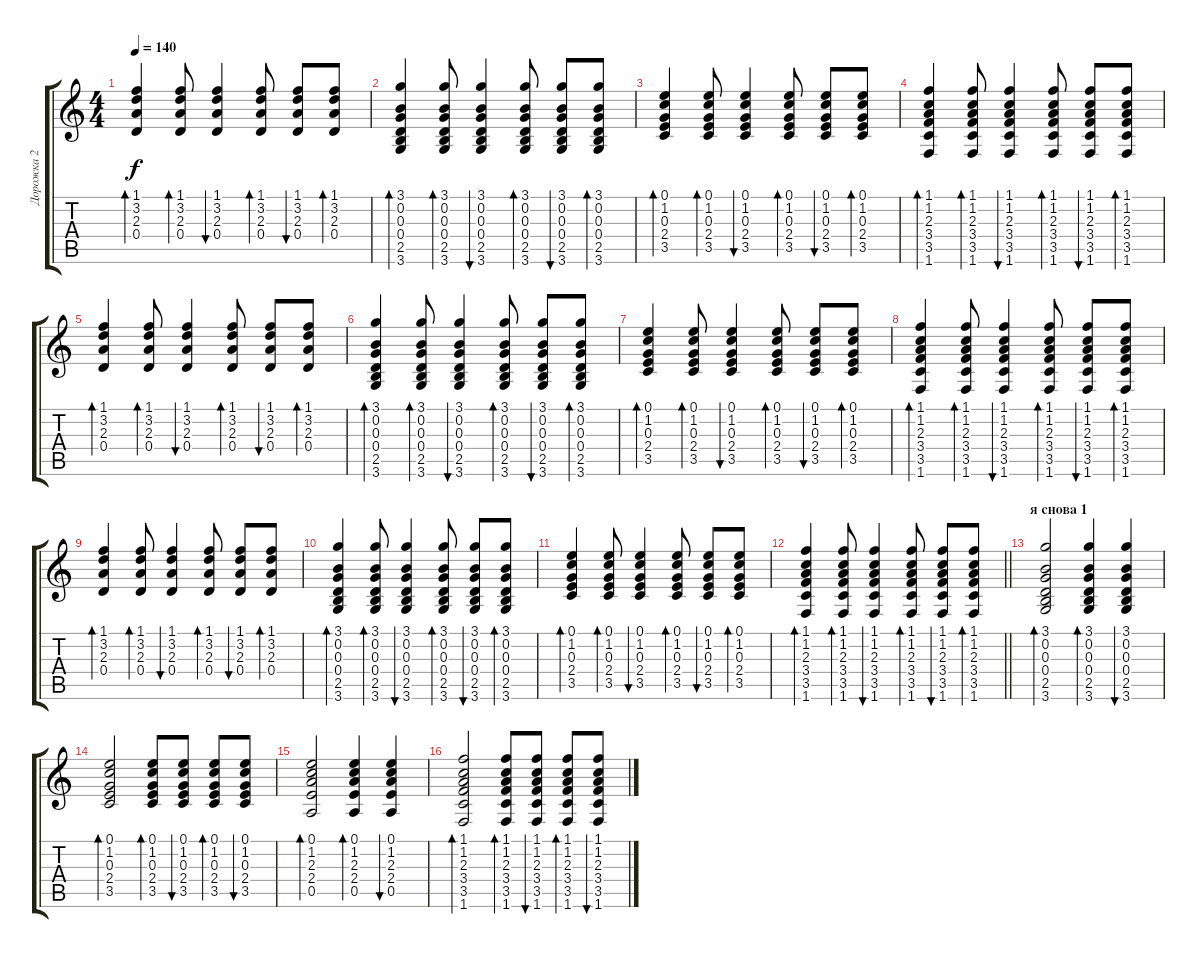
\track ("Дорожка 2" "Дорожка 2") {instrument acousticguitarsteel}
\staff {score tabs}
\tuning (E4 B3 G3 D3 A2 E2) {hide}
\ts (4 4)
\tempo 140
\clef g2
\ks c
(1.1 3.2 2.3 0.4).4{bd 60 dy f} (1.1 3.2 2.3 0.4).8{bd 60} (1.1 3.2 2.3 0.4).4{bu 60} (1.1 3.2 2.3 0.4).8{bd 60} (1.1 3.2 2.3 0.4).8{bu 60} (1.1 3.2 2.3 0.4).8{bd 60} |
(3.1 0.2 0.3 0.4 2.5 3.6).4{bd 60} (3.1 0.2 0.3 0.4 2.5 3.6).8{bd 60} (3.1 0.2 0.3 0.4 2.5 3.6).4{bu 60} (3.1 0.2 0.3 0.4 2.5 3.6).8{bd 60} (3.1 0.2 0.3 0.4 2.5 3.6).8{bu 60} (3.1 0.2 0.3 0.4 2.5 3.6).8{bd 60} |
(0.1 1.2 0.3 2.4 3.5).4{bd 60} (0.1 1.2 0.3 2.4 3.5).8{bd 60} (0.1 1.2 0.3 2.4 3.5).4{bu 60} (0.1 1.2 0.3 2.4 3.5).8{bd 60} (0.1 1.2 0.3 2.4 3.5).8{bu 60} (0.1 1.2 0.3 2.4 3.5).8{bd 60} |
(1.1 1.2 2.3 3.4 3.5 1.6).4{bd 60} (1.1 1.2 2.3 3.4 3.5 1.6).8{bd 60} (1.1 1.2 2.3 3.4 3.5 1.6).4{bu 60} (1.1 1.2 2.3 3.4 3.5 1.6).8{bd 60} (1.1 1.2 2.3 3.4 3.5 1.6).8{bu 60} (1.1 1.2 2.3 3.4 3.5 1.6).8{bd 60} |
(1.1 3.2 2.3 0.4).4{bd 60} (1.1 3.2 2.3 0.4).8{bd 60} (1.1 3.2 2.3 0.4).4{bu 60} (1.1 3.2 2.3 0.4).8{bd 60} (1.1 3.2 2.3 0.4).8{bu 60} (1.1 3.2 2.3 0.4).8{bd 60} |
(3.1 0.2 0.3 0.4 2.5 3.6).4{bd 60} (3.1 0.2 0.3 0.4 2.5 3.6).8{bd 60} (3.1 0.2 0.3 0.4 2.5 3.6).4{bu 60} (3.1 0.2 0.3 0.4 2.5 3.6).8{bd 60} (3.1 0.2 0.3 0.4 2.5 3.6).8{bu 60} (3.1 0.2 0.3 0.4 2.5 3.6).8{bd 60} |
(0.1 1.2 0.3 2.4 3.5).4{bd 60} (0.1 1.2 0.3 2.4 3.5).8{bd 60} (0.1 1.2 0.3 2.4 3.5).4{bu 60} (0.1 1.2 0.3 2.4 3.5).8{bd 60} (0.1 1.2 0.3 2.4 3.5).8{bu 60} (0.1 1.2 0.3 2.4 3.5).8{bd 60} |
(1.1 1.2 2.3 3.4 3.5 1.6).4{bd 60} (1.1 1.2 2.3 3.4 3.5 1.6).8{bd 60} (1.1 1.2 2.3 3.4 3.5 1.6).4{bu 60} (1.1 1.2 2.3 3.4 3.5 1.6).8{bd 60} (1.1 1.2 2.3 3.4 3.5 1.6).8{bu 60} (1.1 1.2 2.3 3.4 3.5 1.6).8{bd 60} |
(1.1 3.2 2.3 0.4).4{bd 60} (1.1 3.2 2.3 0.4).8{bd 60} (1.1 3.2 2.3 0.4).4{bu 60} (1.1 3.2 2.3 0.4).8{bd 60} (1.1 3.2 2.3 0.4).8{bu 60} (1.1 3.2 2.3 0.4).8{bd 60} |
(3.1 0.2 0.3 0.4 2.5 3.6).4{bd 60} (3.1 0.2 0.3 0.4 2.5 3.6).8{bd 60} (3.1 0.2 0.3 0.4 2.5 3.6).4{bu 60} (3.1 0.2 0.3 0.4 2.5 3.6).8{bd 60} (3.1 0.2 0.3 0.4 2.5 3.6).8{bu 60} (3.1 0.2 0.3 0.4 2.5 3.6).8{bd 60} |
(0.1 1.2 0.3 2.4 3.5).4{bd 60} (0.1 1.2 0.3 2.4 3.5).8{bd 60} (0.1 1.2 0.3 2.4 3.5).4{bu 60} (0.1 1.2 0.3 2.4 3.5).8{bd 60} (0.1 1.2 0.3 2.4 3.5).8{bu 60} (0.1 1.2 0.3 2.4 3.5).8{bd 60} |
\barLineRight lightlight
(1.1 1.2 2.3 3.4 3.5 1.6).4{bd 60} (1.1 1.2 2.3 3.4 3.5 1.6).8{bd 60} (1.1 1.2 2.3 3.4 3.5 1.6).4{bu 60} (1.1 1.2 2.3 3.4 3.5 1.6).8{bd 60} (1.1 1.2 2.3 3.4 3.5 1.6).8{bu 60} (1.1 1.2 2.3 3.4 3.5 1.6).8{bd 60} |
\section ("" "я снова 1")
(3.1 0.2 0.3 0.4 2.5 3.6).2{bd 60} (3.1 0.2 0.3 0.4 2.5 3.6).4{bd 60} (3.1 0.2 0.3 0.4 2.5 3.6).4{bu 60} |
(0.1 1.2 0.3 2.4 3.5).2{bd 60} (0.1 1.2 0.3 2.4 3.5).8{bd 60} (0.1 1.2 0.3 2.4 3.5).8{bu 60} (0.1 1.2 0.3 2.4 3.5).8{bd 60} (0.1 1.2 0.3 2.4 3.5).8{bu 60} |
(0.1 1.2 2.3 2.4 0.5).2{bd 60} (0.1 1.2 2.3 2.4 0.5).4{bd 60} (0.1 1.2 2.3 2.4 0.5).4{bu 60} |
(1.1 1.2 2.3 3.4 3.5 1.6).2{bd 60} (1.1 1.2 2.3 3.4 3.5 1.6).8{bd 60} (1.1 1.2 2.3 3.4 3.5 1.6).8{bu 60} (1.1 1.2 2.3 3.4 3.5 1.6).8{bd 60} (1.1 1.2 2.3 3.4 3.5 1.6).8{bu 60}
